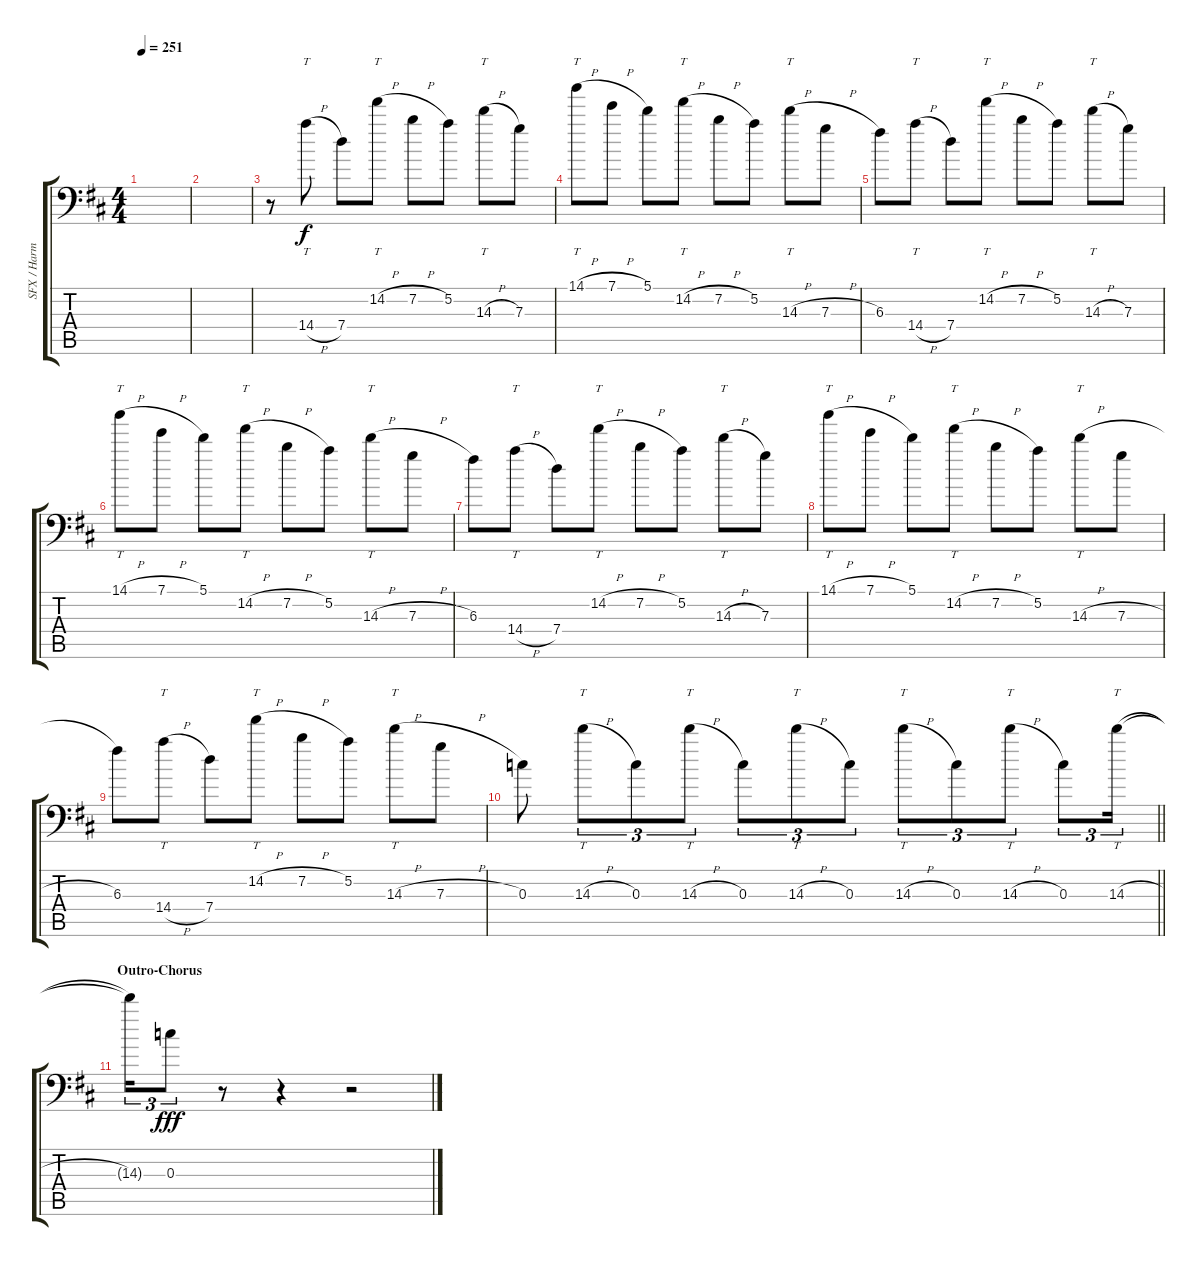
\track ("SFX / Harmonizer Delay" "SFX / Harm") {instrument distortionguitar}
\staff {score tabs}
\tuning (A4 E4 C4 G3 A2 E0) {hide}
\ts (4 4)
\tempo 251
\clef f4
\ks d
|
|
r.8 14.4{h}.8{tt} 7.4.8 14.2{h}.8{tt} 7.2{h}.8 5.2.8 14.3{h}.8{tt} 7.3.8 |
14.1{h}.8{tt} 7.1{h}.8 5.1.8 14.2{h}.8{tt} 7.2{h}.8 5.2.8 14.3{h}.8{tt} 7.3{h}.8 |
6.3.8 14.4{h}.8{tt} 7.4.8 14.2{h}.8{tt} 7.2{h}.8 5.2.8 14.3{h}.8{tt} 7.3.8 |
14.1{h}.8{tt} 7.1{h}.8 5.1.8 14.2{h}.8{tt} 7.2{h}.8 5.2.8 14.3{h}.8{tt} 7.3{h}.8 |
6.3.8 14.4{h}.8{tt} 7.4.8 14.2{h}.8{tt} 7.2{h}.8 5.2.8 14.3{h}.8{tt} 7.3.8 |
14.1{h}.8{tt} 7.1{h}.8 5.1.8 14.2{h}.8{tt} 7.2{h}.8 5.2.8 14.3{h}.8{tt} 7.3{h}.8 |
6.3.8 14.4{h}.8{tt} 7.4.8 14.2{h}.8{tt} 7.2{h}.8 5.2.8 14.3{h}.8{tt} 7.3{h}.8 |
\barLineRight lightlight
0.3.8 14.3{h}.8{tt tu (3 2)} 0.3.8{tu (3 2)} 14.3{h}.8{tt tu (3 2)} 0.3.8{tu (3 2)} 14.3{h}.8{tt tu (3 2)} 0.3.8{tu (3 2)} 14.3{h}.8{tt tu (3 2)} 0.3.8{tu (3 2)} 14.3{h}.8{tt tu (3 2)} 0.3.8{tu (3 2)} 14.3{h}.16{tt tu (3 2)} |
\section ("" "Outro-Chorus")
14.3{t}.16{tu (3 2) dy f} 0.3.8{tu (3 2) dy fff} r.8 r.4 r.2
